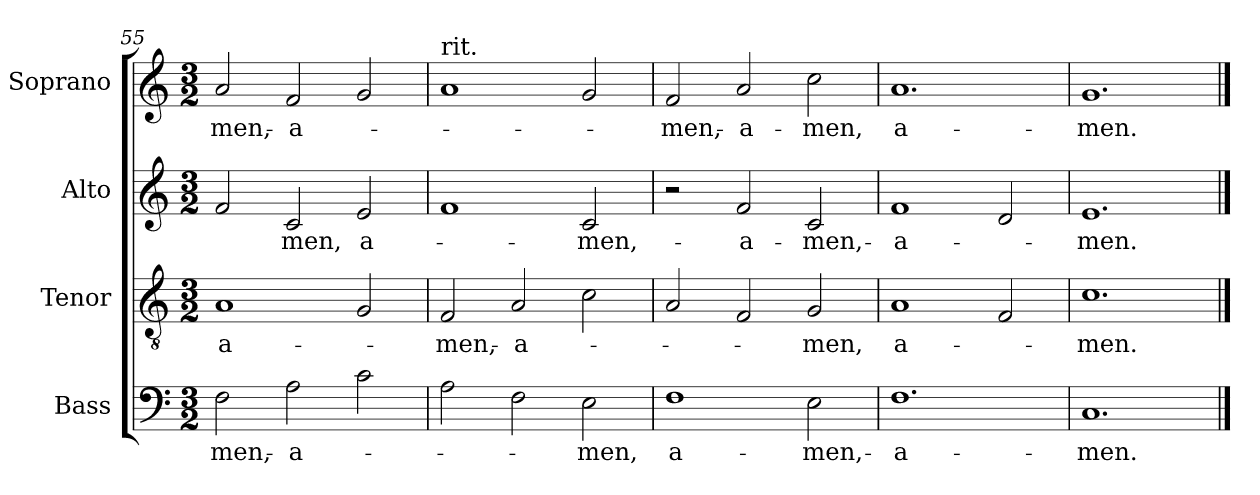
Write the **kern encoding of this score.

**kern	**text	**kern	**text	**kern	**text	**kern	**text
*part4	*part4	*part3	*part3	*part2	*part2	*part1	*part1
*staff4	*staff4	*staff3	*staff3	*staff2	*staff2	*staff1	*staff1
*I"Bass	*	*I"Tenor	*	*I"Alto	*	*I"Soprano	*
*I'B.	*	*I'T.	*	*I'A.	*	*I'S.	*
*clefF4	*	*clefGv2	*	*clefG2	*	*clefG2	*
*	*	*ITrd7c12	*	*	*	*	*
*k[]	*	*k[]	*	*k[]	*	*k[]	*
*C:	*	*C:	*	*C:	*	*C:	*
*M3/2	*	*M3/2	*	*M3/2	*	*M3/2	*
=55	=55	=55	=55	=55	=55	=55	=55
!	!LO:LY:b:color=#000000	!	!	!	!	!	!
!	!	!	!LO:LY:b:color=#000000	!	!	!	!
!	!	!	!	!	!	!	!LO:LY:b:color=#000000
2Fi\	-men,-	1AAi	-a-	2fi/	.	2ai/	-men,-
!	!LO:LY:b:color=#000000	!	!	!	!	!	!
!	!	!	!	!	!LO:LY:b:color=#000000	!	!
!	!	!	!	!	!	!	!LO:LY:b:color=#000000
2Ai\	-a-	.	.	2ci/	-men,	2fi/	-a-
!	!	!	!	!	!LO:LY:b:color=#000000	!	!
2ci\	.	2GGi/	.	2ei/	a-	2gi/	.
=56	=56	=56	=56	=56	=56	=56	=56
!	!	!	!	!	!	!LO:TX:t=rit.	!
!	!	!	!LO:LY:b:color=#000000	!	!	!	!
2Ai\	.	2FFi/	-men,-	1fi	.	1ai	.
!	!	!	!LO:LY:b:color=#000000	!	!	!	!
2Fi\	.	2AAi/	-a-	.	.	.	.
!	!LO:LY:b:color=#000000	!	!	!	!	!	!
!	!	!	!	!	!LO:LY:b:color=#000000	!	!
2Ei\	-men,	2Ci\	.	2ci/	-men,-	2gi/	.
=57	=57	=57	=57	=57	=57	=57	=57
!	!LO:LY:b:color=#000000	!	!	!	!	!	!
!	!	!	!	!	!	!	!LO:LY:b:color=#000000
1Fi	a-	2AAi/	.	2r	.	2fi/	-men,-
!	!	!	!	!	!LO:LY:b:color=#000000	!	!
!	!	!	!	!	!	!	!LO:LY:b:color=#000000
.	.	2FFi/	.	2fi/	-a-	2ai/	-a-
!	!LO:LY:b:color=#000000	!	!	!	!	!	!
!	!	!	!LO:LY:b:color=#000000	!	!	!	!
!	!	!	!	!	!LO:LY:b:color=#000000	!	!
!	!	!	!	!	!	!	!LO:LY:b:color=#000000
2Ei\	-men,-	2GGi/	-men,	2ci/	-men,-	2cci\	-men,
=58	=58	=58	=58	=58	=58	=58	=58
!	!LO:LY:b:color=#000000	!	!	!	!	!	!
!	!	!	!LO:LY:b:color=#000000	!	!	!	!
!	!	!	!	!	!LO:LY:b:color=#000000	!	!
!	!	!	!	!	!	!	!LO:LY:b:color=#000000
1.Fi	-a-	1AAi	a-	1fi	-a-	1.ai	a-
.	.	2FFi/	.	2di/	.	.	.
=59	=59	=59	=59	=59	=59	=59	=59
!	!LO:LY:b:color=#000000	!	!	!	!	!	!
!	!	!	!LO:LY:b:color=#000000	!	!	!	!
!	!	!	!	!	!LO:LY:b:color=#000000	!	!
!	!	!	!	!	!	!	!LO:LY:b:color=#000000
1.Ci	-men.-	1.Ci	-men.-	1.ei	-men.-	1.gi	-men.-
==	==	==	==	==	==	==	==
*-	*-	*-	*-	*-	*-	*-	*-
